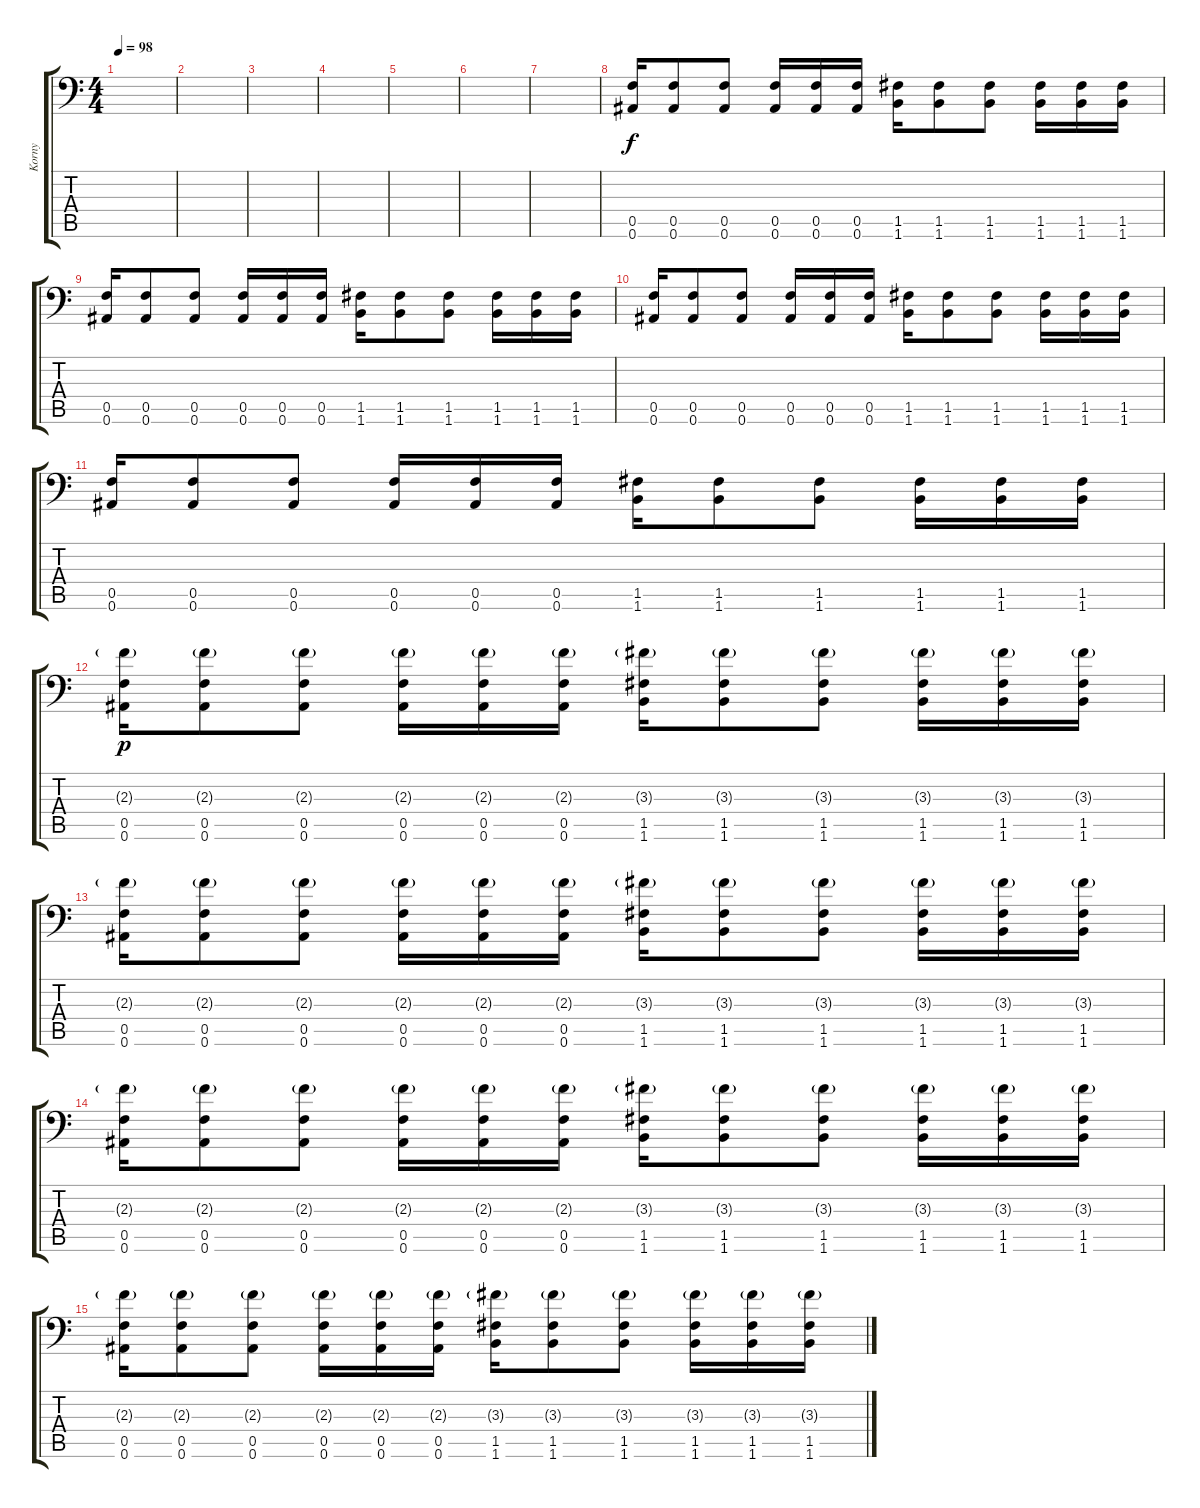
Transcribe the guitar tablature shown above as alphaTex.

\track ("Korny" "Korny") {instrument distortionguitar}
\staff {score tabs}
\tuning (C4 G3 Eb3 Bb2 F2 Bb1) {hide}
\ts (4 4)
\tempo 98
\clef f4
\ks c
|
|
|
|
|
|
|
(0.5 0.6).16 (0.5 0.6).8 (0.5 0.6).8 (0.5 0.6).16 (0.5 0.6).16 (0.5 0.6).16 (1.5 1.6).16 (1.5 1.6).8 (1.5 1.6).8 (1.5 1.6).16 (1.5 1.6).16 (1.5 1.6).16 |
(0.5 0.6).16 (0.5 0.6).8 (0.5 0.6).8 (0.5 0.6).16 (0.5 0.6).16 (0.5 0.6).16 (1.5 1.6).16 (1.5 1.6).8 (1.5 1.6).8 (1.5 1.6).16 (1.5 1.6).16 (1.5 1.6).16 |
(0.5 0.6).16 (0.5 0.6).8 (0.5 0.6).8 (0.5 0.6).16 (0.5 0.6).16 (0.5 0.6).16 (1.5 1.6).16 (1.5 1.6).8 (1.5 1.6).8 (1.5 1.6).16 (1.5 1.6).16 (1.5 1.6).16 |
(0.5 0.6).16 (0.5 0.6).8 (0.5 0.6).8 (0.5 0.6).16 (0.5 0.6).16 (0.5 0.6).16 (1.5 1.6).16 (1.5 1.6).8 (1.5 1.6).8 (1.5 1.6).16 (1.5 1.6).16 (1.5 1.6).16 |
(2.3{g} 0.5 0.6).16{dy p} (2.3{g} 0.5 0.6).8 (2.3{g} 0.5 0.6).8 (2.3{g} 0.5 0.6).16 (2.3{g} 0.5 0.6).16 (2.3{g} 0.5 0.6).16 (3.3{g} 1.5 1.6).16 (3.3{g} 1.5 1.6).8 (3.3{g} 1.5 1.6).8 (3.3{g} 1.5 1.6).16 (3.3{g} 1.5 1.6).16 (3.3{g} 1.5 1.6).16 |
(2.3{g} 0.5 0.6).16 (2.3{g} 0.5 0.6).8 (2.3{g} 0.5 0.6).8 (2.3{g} 0.5 0.6).16 (2.3{g} 0.5 0.6).16 (2.3{g} 0.5 0.6).16 (3.3{g} 1.5 1.6).16 (3.3{g} 1.5 1.6).8 (3.3{g} 1.5 1.6).8 (3.3{g} 1.5 1.6).16 (3.3{g} 1.5 1.6).16 (3.3{g} 1.5 1.6).16 |
(2.3{g} 0.5 0.6).16 (2.3{g} 0.5 0.6).8 (2.3{g} 0.5 0.6).8 (2.3{g} 0.5 0.6).16 (2.3{g} 0.5 0.6).16 (2.3{g} 0.5 0.6).16 (3.3{g} 1.5 1.6).16 (3.3{g} 1.5 1.6).8 (3.3{g} 1.5 1.6).8 (3.3{g} 1.5 1.6).16 (3.3{g} 1.5 1.6).16 (3.3{g} 1.5 1.6).16 |
(2.3{g} 0.5 0.6).16 (2.3{g} 0.5 0.6).8 (2.3{g} 0.5 0.6).8 (2.3{g} 0.5 0.6).16 (2.3{g} 0.5 0.6).16 (2.3{g} 0.5 0.6).16 (3.3{g} 1.5 1.6).16 (3.3{g} 1.5 1.6).8 (3.3{g} 1.5 1.6).8 (3.3{g} 1.5 1.6).16 (3.3{g} 1.5 1.6).16 (3.3{g} 1.5 1.6).16
